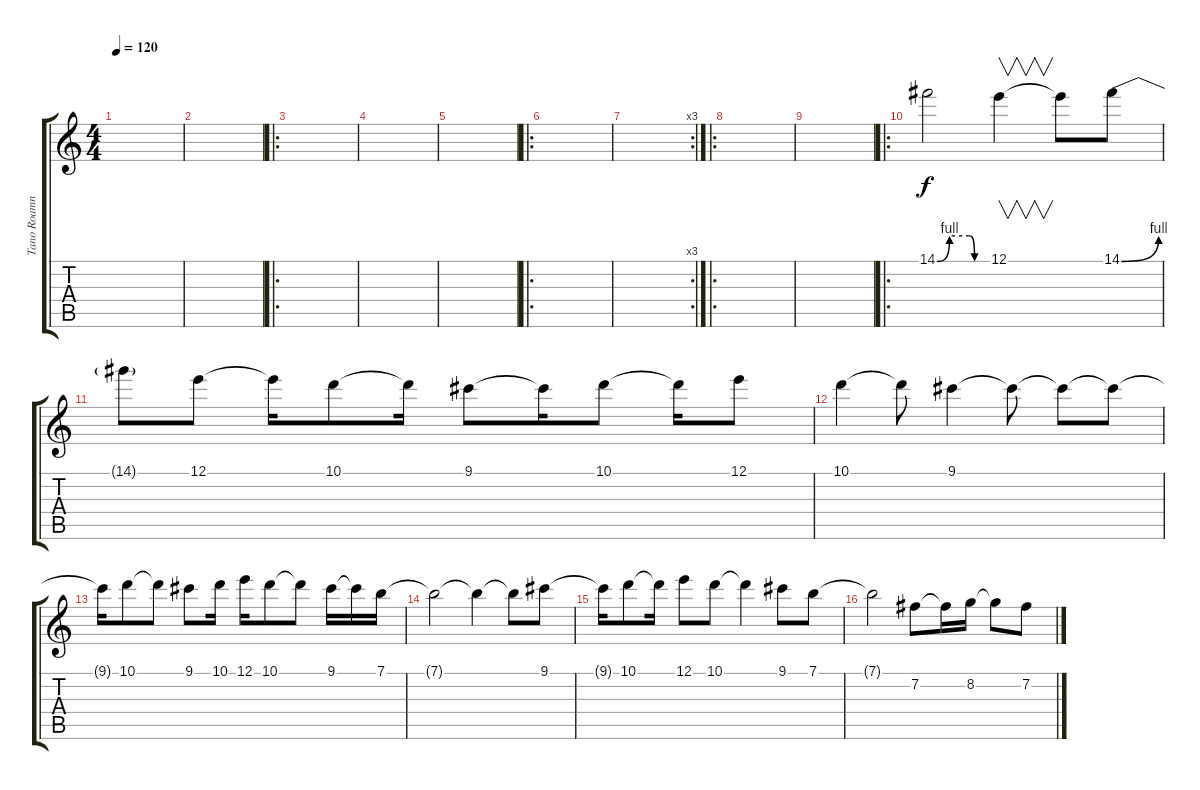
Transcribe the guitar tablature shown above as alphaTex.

\track ("Tano Roamno (Solo)" "Tano Roamn") {instrument distortionguitar}
\staff {score tabs}
\tuning (E4 B3 G3 D3 A2 E2) {hide}
\ts (4 4)
\tempo 120
\clef g2
\ks c
|
|
\ro
|
|
|
\ro
|
\rc 3
|
\ro
|
|
\ro
14.1{be (custom 0 0 15 4 39 4 45 0 60 0)}.2{volume 5} 12.1.4{v} 12.1{t}.8 14.1{be (bend 0 0 60 4)}.8 |
14.1{t}.8 12.1.8 12.1{t}.16 10.1.8 10.1{t}.16 9.1.8 9.1{t}.16 10.1.8 10.1{t}.16 12.1.8 |
10.1.4{volume 5} 10.1{t}.8 9.1.4 9.1{t}.8 9.1{t}.8 9.1{t}.8 |
9.1{t}.16{volume 4} 10.1.8 10.1{t}.8 9.1.8 10.1.16 12.1.16 10.1.8 10.1{t}.8 9.1.16 9.1{t}.16 7.1.16 |
7.1{t}.2 7.1{t}.4 7.1{t}.8 9.1.8 |
9.1{t}.16 10.1.8 10.1{t}.16 12.1.8 10.1.8 10.1{t}.4 9.1.8 7.1.8 |
7.1{t}.2 7.2.8 7.2{t}.16 8.2.16 8.2{t}.8 7.2.8
